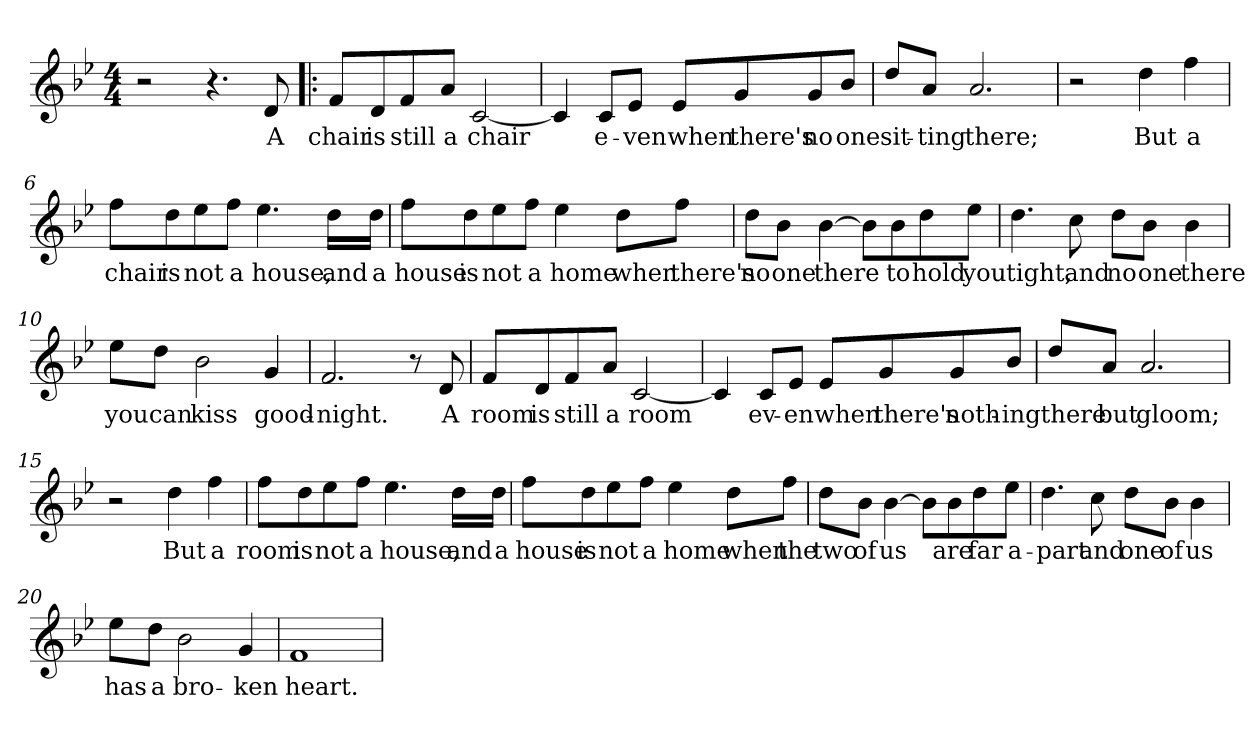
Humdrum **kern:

**kern	**text
*part1	*part1
*staff1	*staff1
*clefG2	*
*k[b-e-]	*
*B-:	*
*M4/4	*
=1	=1
2r	.
4.r	.
8d/	A
=2!|:	=2!|:
8f/L	chair
8d/	is
8f/	still
8a/J	a
[2c/	chair
=3	=3
4c/]	.
8c/L	e-
8e-/J	-ven
8e-/L	when
8g/	there's
8g/	no
8b-/J	one
=4	=4
8dd/L	sit-
8a/J	-ting
2.a/	there;
!!LO:LB:g=z
=5	=5
2r	.
4dd\	But
4ff\	a
=6	=6
8ff\L	chair
8dd\	is
8ee-\	not
8ff\J	a
4.ee-\	house,
16dd\LL	and
16dd\JJ	a
=7	=7
8ff\L	house
8dd\	is
8ee-\	not
8ff\J	a
4ee-\	home
8dd\L	when
8ff\J	there's
!!LO:LB:g=z
=8	=8
8dd\L	no
8b-\J	one
[4b-\	there
8b-\L]	.
8b-\	to
8dd\	hold
8ee-\J	you
=9	=9
4.dd\	tight,
8cc\	and
8dd\L	no
8b-\J	one
4b-\	there
=10	=10
8ee-\L	you
8dd\J	can
2b-\	kiss
4g/	good-
=11	=11
2.f/	-night.
8r	.
8d/	A
!!LO:LB:g=z
=12	=12
8f/L	room
8d/	is
8f/	still
8a/J	a
[2c/	room
=13	=13
4c/]	.
8c/L	ev-
8e-/J	-en
8e-/L	when
8g/	there's
8g/	noth-
8b-/J	-ing
=14	=14
8dd/L	there
8a/J	but
2.a/	gloom;
=15	=15
2r	.
4dd\	But
4ff\	a
!!LO:LB:g=z
=16	=16
8ff\L	room
8dd\	is
8ee-\	not
8ff\J	a
4.ee-\	house,
16dd\LL	and
16dd\JJ	a
=17	=17
8ff\L	house
8dd\	is
8ee-\	not
8ff\J	a
4ee-\	home
8dd\L	when
8ff\J	the
=18	=18
8dd\L	two
8b-\J	of
[4b-\	us
8b-\L]	.
8b-\	are
8dd\	far
8ee-\J	a-
!!LO:LB:g=z
=19	=19
4.dd\	-part
8cc\	and
8dd\L	one
8b-\J	of
4b-\	us
=20	=20
8ee-\L	has
8dd\J	a
2b-\	bro-
4g/	-ken
=21	=21
1f	heart.
=	=
*-	*-
